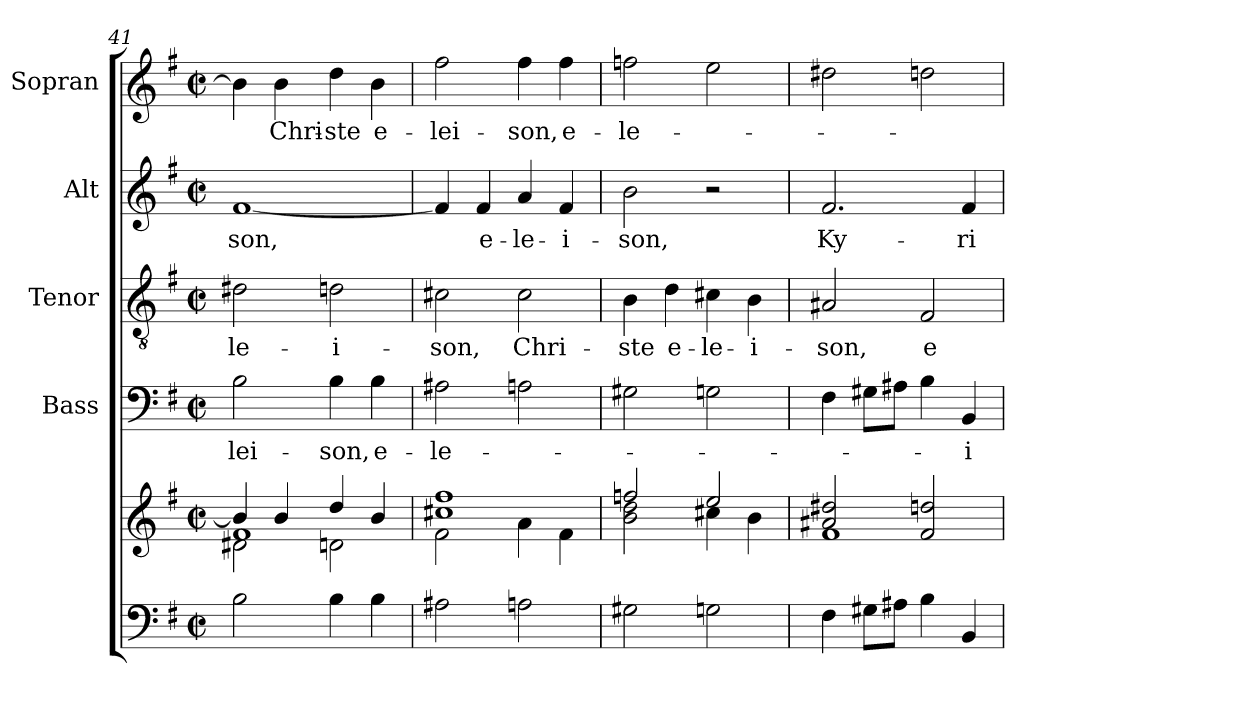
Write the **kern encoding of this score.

**kern	**kern	**kern	**text	**kern	**text	**kern	**text	**kern	**text
*part5	*part5	*part4	*part4	*part3	*part3	*part2	*part2	*part1	*part1
*staff6	*staff5	*staff4	*staff4	*staff3	*staff3	*staff2	*staff2	*staff1	*staff1
*	*	*I"Bass	*	*I"Tenor	*	*I"Alt	*	*I"Sopran	*
*	*	*I'B.	*	*I'T.	*	*I'A.	*	*I'S.	*
*clefF4	*clefG2	*clefF4	*	*clefGv2	*	*clefG2	*	*clefG2	*
*k[f#]	*k[f#]	*k[f#]	*	*k[f#]	*	*k[f#]	*	*k[f#]	*
*G:	*G:	*G:	*	*G:	*	*G:	*	*G:	*
*M2/2	*M2/2	*M2/2	*	*M2/2	*	*M2/2	*	*M2/2	*
*met(c|)	*met(c|)	*met(c|)	*	*met(c|)	*	*met(c|)	*	*met(c|)	*
=41	=41	=41	=41	=41	=41	=41	=41	=41	=41
*	*^	*	*	*	*	*	*	*	*
*	*	*^	*	*	*	*	*	*	*	*
!	!	!	!	!	!LO:LY:b	!	!LO:LY:b	!	!LO:LY:b	!	!
2B\	4b/]	2d#X\	1f#	2B\	-lei-	2d#X\	-le-	[1f#	-son,	4b\]	.
!	!	!	!	!	!	!	!	!	!	!	!LO:LY:b
.	4b/	.	.	.	.	.	.	.	.	4b\	Chri-
!	!	!	!	!	!LO:LY:b	!	!LO:LY:b	!	!	!	!LO:LY:b
4B\	4dd/	2dn\	.	4B\	-son,	2dn\	-i-	.	.	4dd\	-ste
!	!	!	!	!	!LO:LY:b	!	!	!	!	!	!LO:LY:b
4B\	4b/	.	.	4B\	e-	.	.	.	.	4b\	e-
*	*	*v	*v	*	*	*	*	*	*	*	*
!!LO:LB:g=z
=42	=42	=42	=42	=42	=42	=42	=42	=42	=42	=42
!	!	!	!	!LO:LY:b	!	!LO:LY:b	!	!	!	!LO:LY:b
2A#X\	1cc#X 1ff#	2f#\	2A#X\	-le-	2c#X\	-son,	4f#/]	.	2ff#\	-lei-
!	!	!	!	!	!	!	!	!LO:LY:b	!	!
.	.	.	.	.	.	.	4f#/	e-	.	.
!	!	!	!	!	!	!LO:LY:b	!	!LO:LY:b	!	!LO:LY:b
2An\	.	4a\	2An\	.	2c#\	Chri-	4a/	-le-	4ff#\	-son,
!	!	!	!	!	!	!	!	!LO:LY:b	!	!LO:LY:b
.	.	4f#\	.	.	.	.	4f#/	-i-	4ff#\	e-
=43	=43	=43	=43	=43	=43	=43	=43	=43	=43	=43
!	!	!	!	!	!	!LO:LY:b	!	!LO:LY:b	!	!LO:LY:b
2G#X\	2ffn/	2b\ 2dd\	2G#X\	.	4B\	-ste	2b\	-son,	2ffn\	-le-
!	!	!	!	!	!	!LO:LY:b	!	!	!	!
.	.	.	.	.	4d\	e-	.	.	.	.
!	!	!	!	!	!	!LO:LY:b	!	!	!	!
2Gn\	2ee/	4cc#X\	2Gn\	.	4c#X\	-le-	2r	.	2ee\	.
!	!	!	!	!	!	!LO:LY:b	!	!	!	!
.	.	4b\	.	.	4B\	-i-	.	.	.	.
=44	=44	=44	=44	=44	=44	=44	=44	=44	=44	=44
!	!	!	!	!	!	!LO:LY:b	!	!LO:LY:b	!	!
4F#\	2a#X/ 2dd#X/	1f#	4F#\	.	2A#X/	-son,	2.f#/	Ky-	2dd#X\	.
8G#X\L	.	.	8G#X\L	.	.	.	.	.	.	.
8A#X\J	.	.	8A#X\J	.	.	.	.	.	.	.
!	!	!	!	!	!	!LO:LY:b	!	!	!	!
4B\	2f#/ 2ddn/	.	4B\	.	2F#/	e-	.	.	2ddn\	.
!	!	!	!	!LO:LY:b	!	!	!	!LO:LY:b	!	!
4BB/	.	.	4BB/	-i-	.	.	4f#/	-ri-	.	.
*	*v	*v	*	*	*	*	*	*	*	*
=	=	=	=	=	=	=	=	=	=
*-	*-	*-	*-	*-	*-	*-	*-	*-	*-
